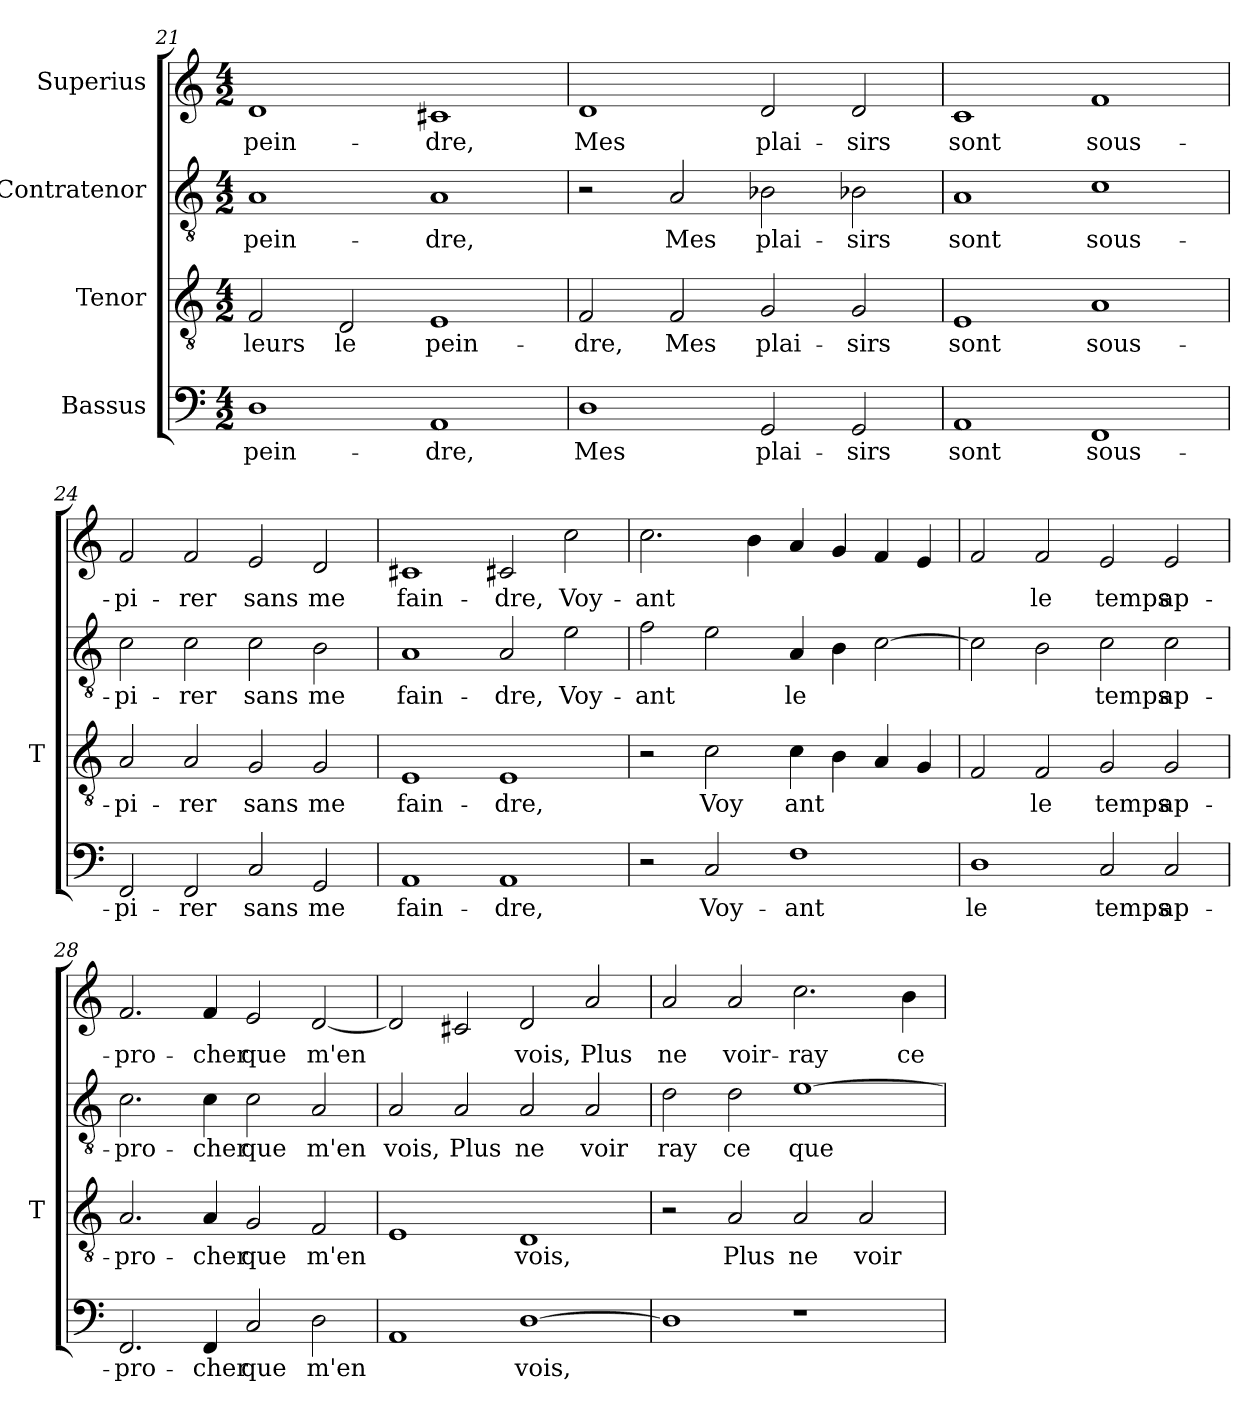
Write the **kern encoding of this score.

**kern	**text	**kern	**text	**kern	**text	**kern	**text
*part4	*part4	*part3	*part3	*part2	*part2	*part1	*part1
*staff4	*staff4	*staff3	*staff3	*staff2	*staff2	*staff1	*staff1
*I"Bassus	*	*I"Tenor	*	*I"Contratenor	*	*I"Superius	*
*	*	*I'T	*	*	*	*	*
*clefF4	*	*clefGv2	*	*clefGv2	*	*clefG2	*
*k[]	*	*k[]	*	*k[]	*	*k[]	*
*M4/2	*	*M4/2	*	*M4/2	*	*M4/2	*
=21	=21	=21	=21	=21	=21	=21	=21
1D	pein-	2F	-leurs	1A	pein-	1d	pein-
.	.	2D	-le	.	.	.	.
1AA	-dre,	1E	pein-	1A	-dre,	1c#X	-dre,
=22	=22	=22	=22	=22	=22	=22	=22
1D	-Mes	2F	-dre,	2r	.	1d	-Mes
.	.	2F	-Mes	2A	-Mes	.	.
2GG	plai-	2G	plai-	2B-X	plai-	2d	plai-
2GG	-sirs	2G	-sirs	2B-X	-sirs	2d	-sirs
=23	=23	=23	=23	=23	=23	=23	=23
1AA	-sont	1E	-sont	1A	-sont	1c	-sont
1FF	sous-	1A	sous-	1c	sous-	1f	sous-
=24	=24	=24	=24	=24	=24	=24	=24
2FF	pi-	2A	pi-	2c	pi-	2f	pi-
2FF	-rer	2A	-rer	2c	-rer	2f	-rer
2C	-sans	2G	-sans	2c	-sans	2e	-sans
2GG	-me	2G	-me	2B	-me	2d	-me
=25	=25	=25	=25	=25	=25	=25	=25
1AA	fain-	1E	fain-	1A	fain-	1c#X	fain-
1AA	-dre,	1E	-dre,	2A	-dre,	2c#X	-dre,
.	.	.	.	2e	Voy-	2cc	Voy-
=26	=26	=26	=26	=26	=26	=26	=26
2r	.	2r	.	2f	-ant	2.cc	-ant
2C	Voy-	2c	-Voy	2e	.	.	.
.	.	.	.	.	.	4b	.
1F	-ant	4c	-ant	4A	-le	4a	.
.	.	4B	.	4B	.	4g	.
.	.	4A	.	[2c	.	4f	.
.	.	4G	.	.	.	4e	.
=27	=27	=27	=27	=27	=27	=27	=27
1D	-le	2F	.	2c]	.	2f	.
.	.	2F	-le	2B	.	2f	-le
2C	-temps	2G	-temps	2c	-temps	2e	-temps
2C	ap-	2G	ap-	2c	ap-	2e	ap-
=28	=28	=28	=28	=28	=28	=28	=28
2.FF	pro-	2.A	pro-	2.c	pro-	2.f	pro-
4FF	-cher	4A	-cher	4c	-cher	4f	-cher
2C	-que	2G	-que	2c	-que	2e	-que
2D	-m'en	2F	-m'en	2A	-m'en	[2d	-m'en
=29	=29	=29	=29	=29	=29	=29	=29
1AA	.	1E	.	2A	-vois,	2d]	.
.	.	.	.	2A	-Plus	2c#X	.
[1D	-vois,	1D	-vois,	2A	-ne	2d	-vois,
.	.	.	.	2A	-voir	2a	-Plus
=30	=30	=30	=30	=30	=30	=30	=30
1D]	.	2r	.	2d	-ray	2a	-ne
.	.	2A	-Plus	2d	-ce	2a	voir-
1r	.	2A	-ne	[1e	-que	2.cc	-ray
.	.	2A	voir-	.	.	.	.
.	.	.	.	.	.	4b	-ce
=	=	=	=	=	=	=	=
*-	*-	*-	*-	*-	*-	*-	*-
